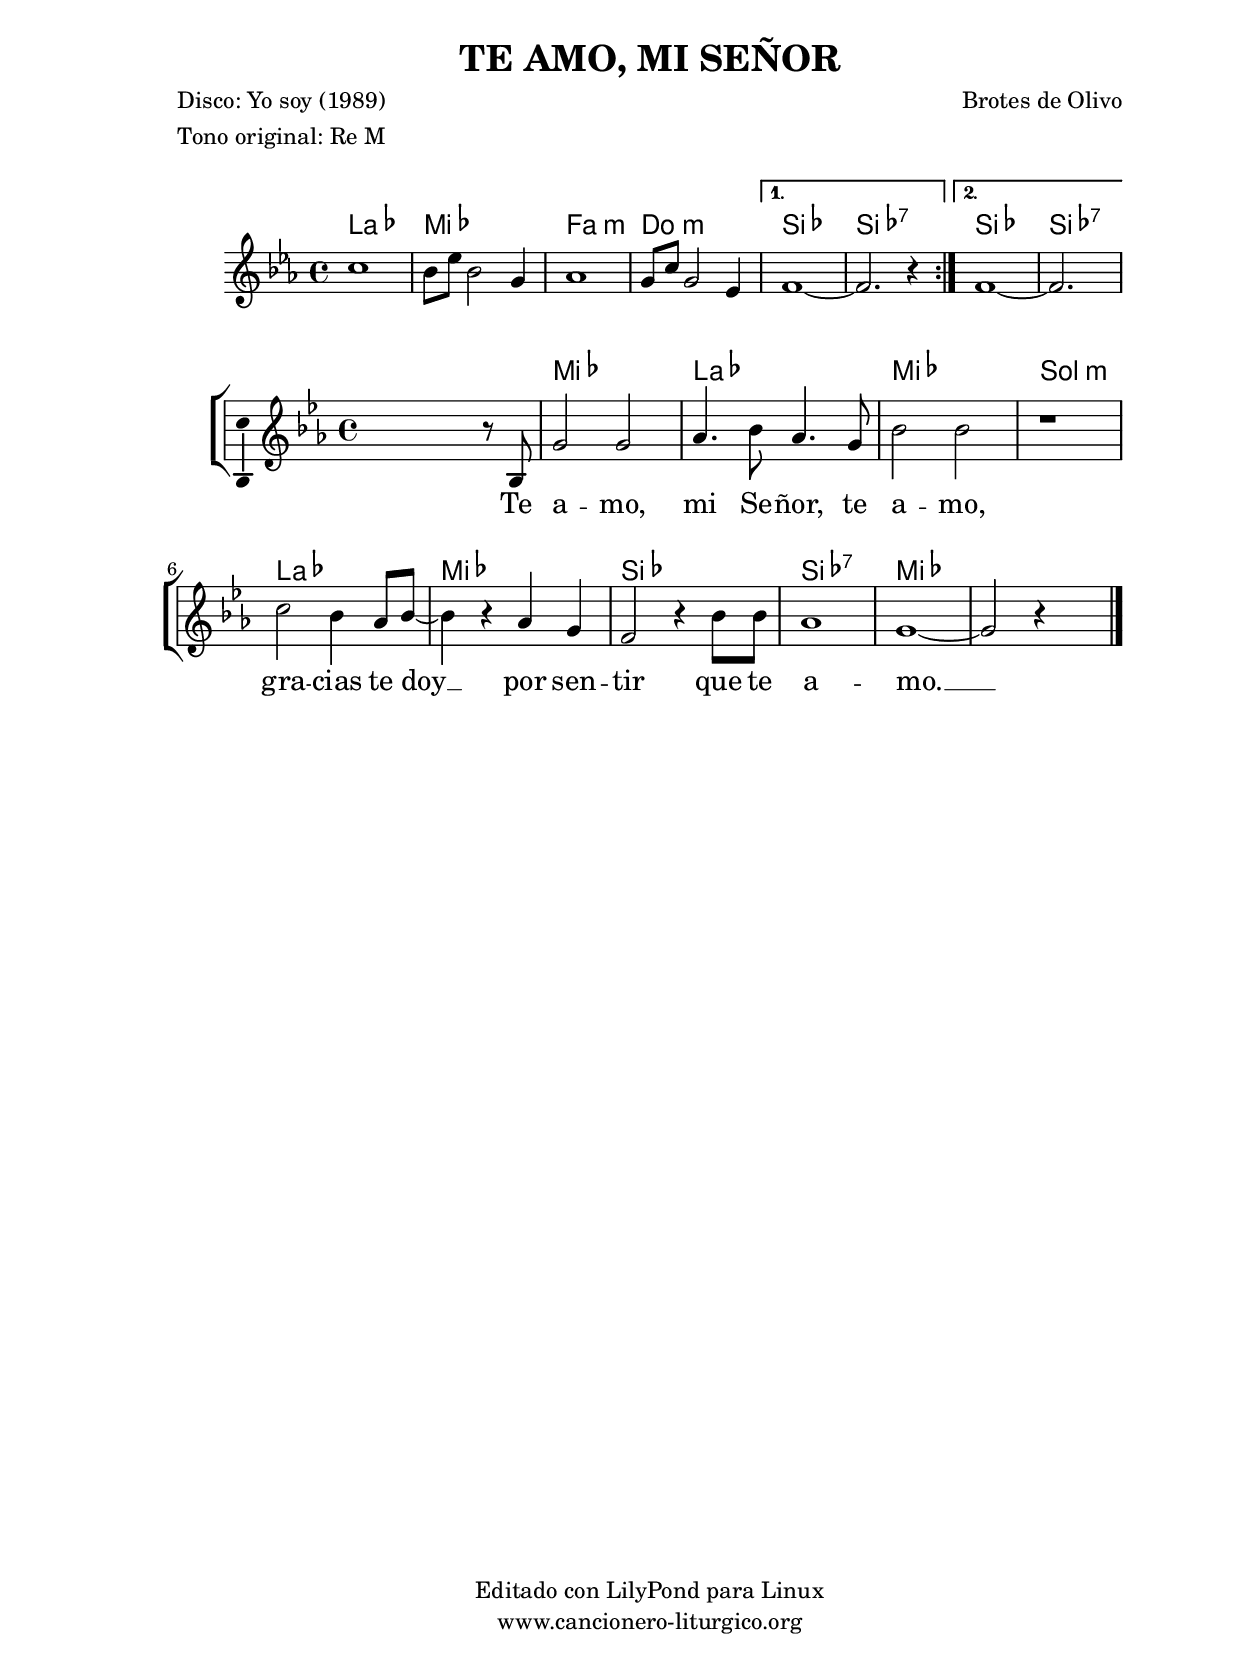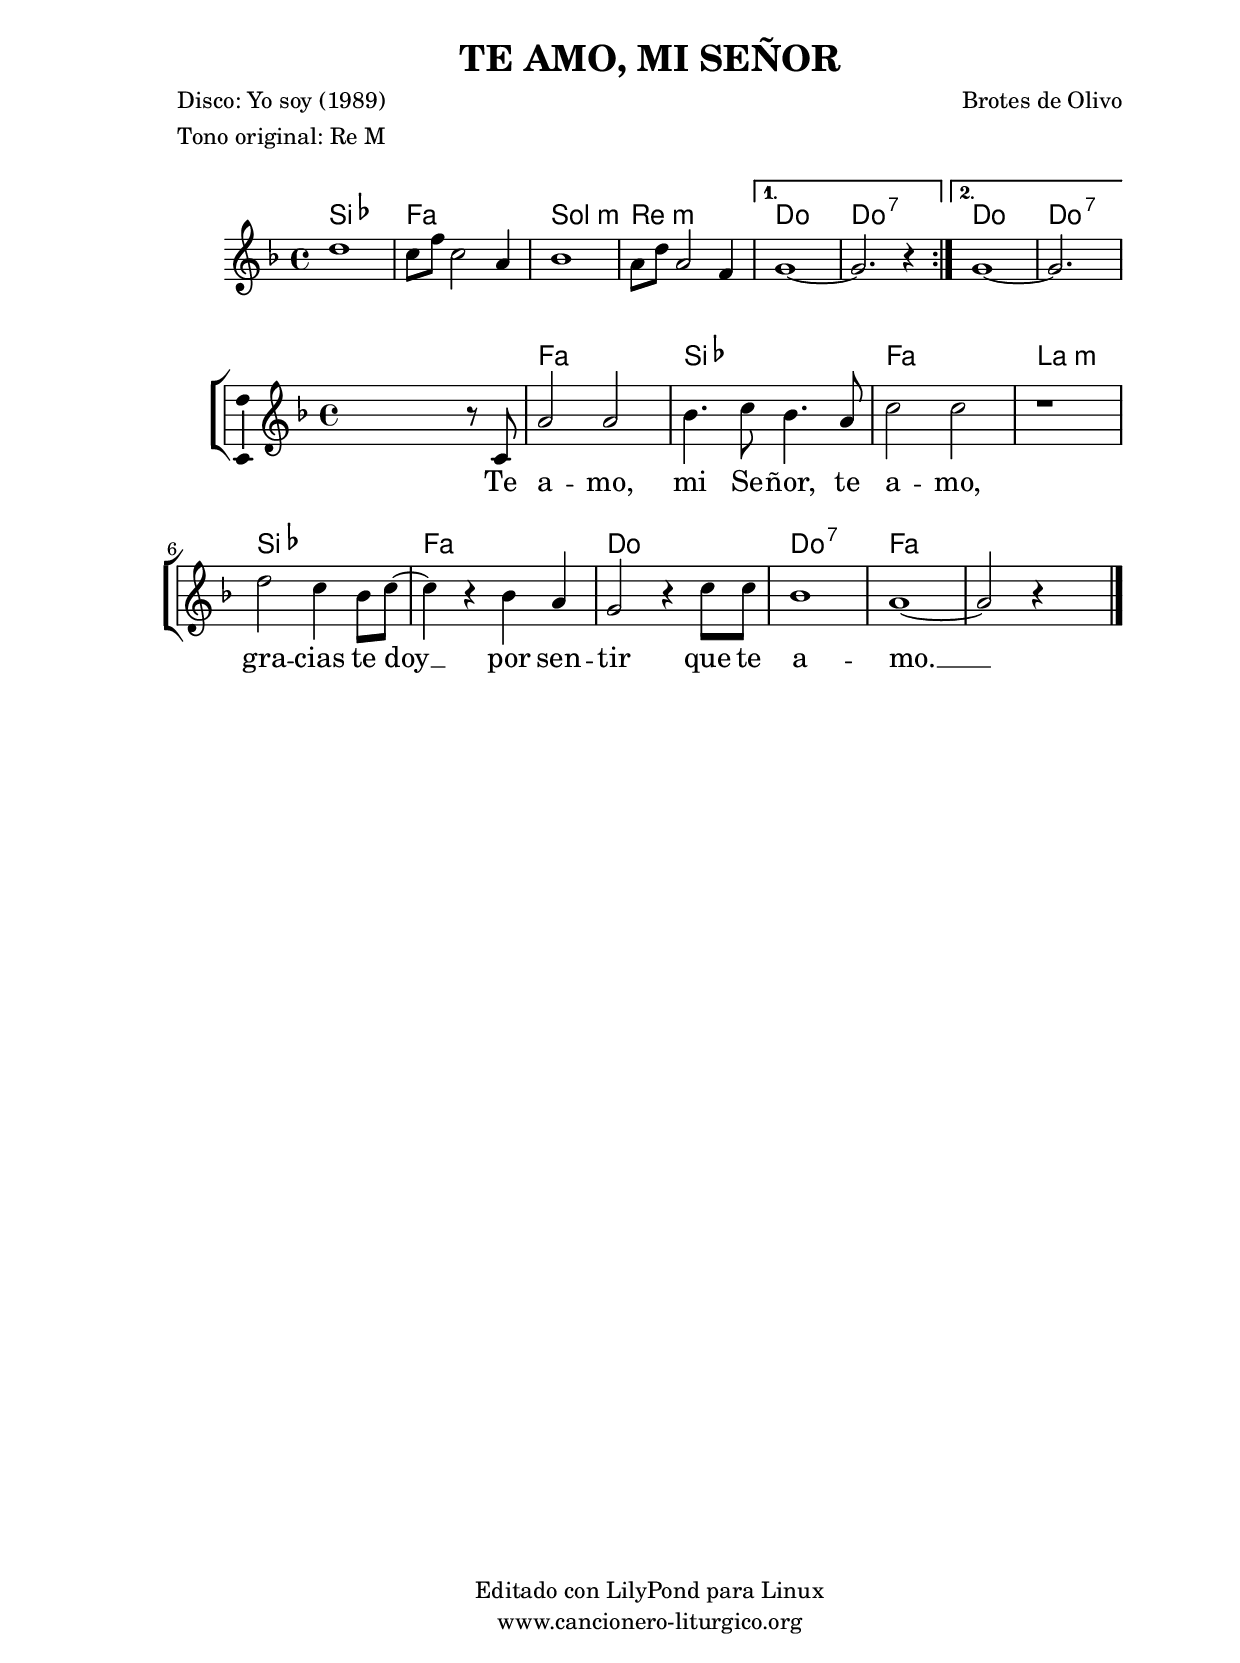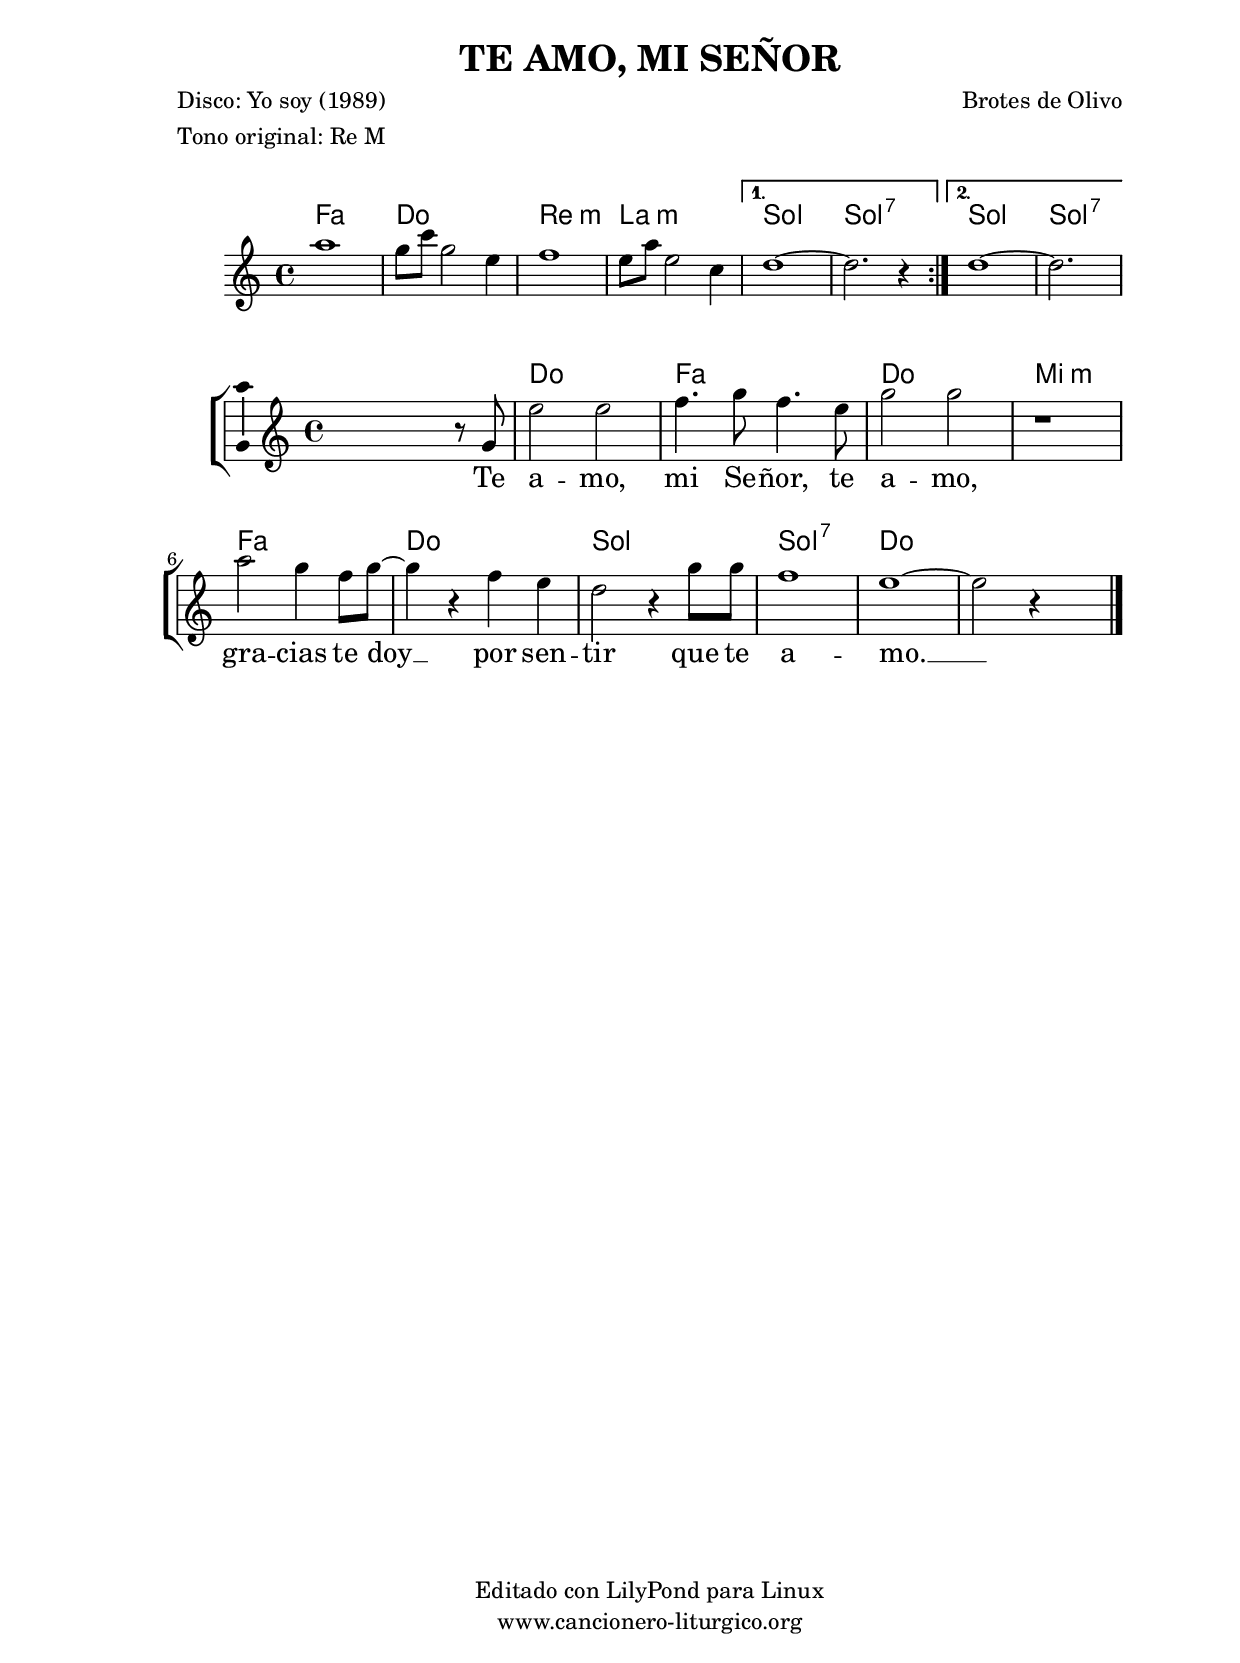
%
%para convertir .midi en .wav:
%timidity filename.midi -Ow -o finename.wav
%
%
%Para convertir de .wav a .mp3:
%lame -h -m j filename.wav
%
%
%para escuchar el midi:
%timidity nombrefichero.midi
%


%versión de lilypond para la que se ha escrito esta partitura:
\version "2.16.0"

	%Tamaño papel
	#(set-default-paper-size "a4")
	%Tamaño partitura
	#(set-global-staff-size 20)
	%No responde al pulsar sobre una nota
	#(ly:set-option 'point-and-click #f)

%parámetros del encabezamiento:
\header {
	title = "TE AMO, MI SEÑOR"
	subtitle = ""
	composer = "Brotes de Olivo"
	poet = "Disco: Yo soy (1989)"
	meter = "Tono original: Re M"
	arranger = ""
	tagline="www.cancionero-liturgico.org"
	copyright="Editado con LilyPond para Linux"
	}

%parámetros asociados al papel:
\paper  {
	oddHeaderMarkup = \markup {\fill-line { \on-the-fly #not-first-page \fromproperty #'header:title \on-the-fly #not-first-page \fromproperty #'header:composer }}
	evenHeaderMarkup = \markup {\fill-line { \fromproperty #'header:composer \fromproperty #'header:title }}
	#(set-paper-size "a4")
	print-page-number = ##f
	first-page-number = 1
	print-first-page-number = ##f
%	head-separation = 3.0 \cm
	top-margin = 2.0 \cm
	bottom-margin = 0.5\cm
%%%	bottom-margin = -2.0\cm
	left-margin = 3.0 \cm
	line-width = 16.0 \cm 
	indent = 8\mm
	interscoreline = 2.\mm
	between-system-space = 15\mm
%	para que las partituras no llenen la hoja:
	ragged-bottom = ##t
%	idem para la última hoja:
	ragged-last-bottom = ##f
%	para que las partituras llenen el ancho del papel:
	ragged-last = ##f
	after-title-space = 2.5 \cm
%page-count=1
%system-count=8

	%Flexible Vertical Spacing
%	markup-markup-spacing =
%	#'((basic-distance . 15) (minimum-distance . 15) (padding . 3))
	markup-system-spacing =
	#'((basic-distance . 15) (minimum-distance . 15) (padding . 3))
	system-system-spacing =
	#'((basic-distance . 15) (minimum-distance . 15) (padding . 3))
	score-system-spacing =
	#'((basic-distance . 15) (minimum-distance . 15) (padding . 5))
%	top-system-spacing = % header
%	#'((basic-distance . 8) (minimum-distance . 0) (padding . 0))
%	top-markup-spacing =
%	#'((basic-distance . 20) (minimum-distance . 20) (padding . 0))
	last-bottom-spacing = % footer
	#'((basic-distance . 5) (minimum-distance . 5) (padding . 0))
%	score-markup-spacing =
%	#'((basic-distance . 16) (minimum-distance . 13) (padding . 0))

	}


%parámetros que afectan a toda la partitura:
global =  {
	%clave de sol (G):
	\clef G
	%armadura:
	\transpose d ees
	\key d \major
	\tempo 4=140
	\set Score.tempoHideNote = ##t
	}


acordesintro = {
	\italianChords
	\chordmode {
	\transpose d ees
{

\repeat volta 2 {
g1 d e:m b:m
}
\alternative {
{
a a:7
}
{
a a:7
}
}

}
}
}

melodiaintro = 

	\transpose d ees
{
	\relative c''{
	\time 4/4

\repeat volta 2 {
b1
a8 d a2 fis4
g1
fis8 b fis2 d4
}
\alternative {
{
e1~
e2. r4
}
{
e1~
e2. s4
}
}

%\bar "|."
}
}


acordes = {
	\italianChords
	\chordmode {
	\transpose d ees
{

s1
d1 g d fis:m g d a a:7 d s

	}
	}
}

melodia = 

	\transpose d ees
{
	\relative c'{
	\time 4/4

s2 s4 r8 a
fis'2 fis
g4. a8 g4. fis8
a2 a
r1
b2 a4 g8 a~
a4 r4 g4 fis
e2 r4 a8 a
g1
fis1~
fis2 r4 s4

\bar "|."
	}
	}


texto = \lyricmode {
Te a -- mo, mi Se -- ñor, te a -- mo,
gra -- cias te doy __ por sen -- tir que te a -- mo. __


	}


acordesintroStaff = \context ChordNames = acordesintroStaff <<
	\set chordChanges = ##t
	\acordesintro
	>>

acordesStaff = \context ChordNames = acordesStaff <<
	\set chordChanges = ##t
	\acordes
	>>


vozintroStaff = \context Voice = vozintroStaff
<<
	\override Staff.StaffSymbol #'staff-space = #(magstep -0.35)
	\set Staff.midiInstrument = #"english horn"
	\set Staff.midiMinimumVolume = #0.7
	\set Staff.midiMaximumVolume = #0.9
	\global
	\melodiaintro
	>>

vozStaff = \context Voice = vozStaff
\with {\consists "Ambitus_engraver"}
<<
%	\set Staff.instrumentName = ""
%	\set Staff.shortInstrumentName = ""
%	\set Staff.midiInstrument = #"clarinet"
%	\set Staff.midiInstrument = #"cello"
%	\set Staff.midiInstrument = #"flute"
	\set Staff.midiInstrument = #"electric guitar (jazz)"
%	\set Staff.midiInstrument = #"english horn"
%	\set Staff.midiInstrument = #"violin"
%	\set Staff.midiInstrument = #"glockenspiel"
	\set Staff.midiMinimumVolume = #0.7
	\set Staff.midiMaximumVolume = #0.9
	\global
	\melodia
	>>

textoStaff = \context Lyrics = textoStaff <<
	\lyricsto vozStaff \texto
	>>

\book {
	\score {
		\context ChoirStaff {
%			\override StaffGroup.SystemStartBracket #'collapse-height = #1
%			\override Score.SystemStartBar #'collapse-height = #1
			<<
			\acordesintroStaff
			\vozintroStaff
			>>
			}
		\layout {
%system-count=2
	    		\context {
				\Lyrics
				\override LyricText #'font-size = #2
				}
	   		 \context {
				\Score
				\override StaffSymbol #'staff-space = #(magstep +3)
				}
			}
		}
	\score {
		\context ChoirStaff {
			\override StaffGroup.SystemStartBracket #'collapse-height = #1
			\override Score.SystemStartBar #'collapse-height = #1
			<<
			\acordesStaff
			\vozStaff
			\textoStaff
			>>
			}
		\layout {
	    		\context {
				\Lyrics
				\override LyricText #'font-size = #2
				}
	   		 \context {
				\Score
				\override StaffSymbol #'staff-space = #(magstep +3)
				}
			}
		}
	\score {
		\unfoldRepeats
		\context ChoirStaff {
			<<
			\acordesintroStaff
			\vozintroStaff
			>>
			<<
			\acordesStaff
			\vozStaff
			>>
			}
		\midi {
	  		\context {
	  			\Score
				tempoWholesPerMinute = #(ly:make-moment 70 4)
				}
			}
		}
	}



#(define output-suffix "C")
\book {
	\score {
		\context ChoirStaff {
%			\override StaffGroup.SystemStartBracket #'collapse-height = #1
%			\override Score.SystemStartBar #'collapse-height = #1
\transpose c d
			<<
			\acordesintroStaff
			\vozintroStaff
			>>
			}
		\layout {
%system-count=2
	    		\context {
				\Lyrics
				\override LyricText #'font-size = #2
				}
	   		 \context {
				\Score
				\override StaffSymbol #'staff-space = #(magstep +3)
				}
			}
		}
	\score {
		\context ChoirStaff {
			\override StaffGroup.SystemStartBracket #'collapse-height = #1
			\override Score.SystemStartBar #'collapse-height = #1
\transpose c d
			<<
			\acordesStaff
			\vozStaff
			\textoStaff
			>>
			}
		\layout {
	    		\context {
				\Lyrics
				\override LyricText #'font-size = #2
				}
	   		 \context {
				\Score
				\override StaffSymbol #'staff-space = #(magstep +3)
				}
			}
		}
	}

#(define output-suffix "S")
\book {
	\score {
		\context ChoirStaff {
%			\override StaffGroup.SystemStartBracket #'collapse-height = #1
%			\override Score.SystemStartBar #'collapse-height = #1
\transpose c a
			<<
			\acordesintroStaff
			\vozintroStaff
			>>
			}
		\layout {
%system-count=2
	    		\context {
				\Lyrics
				\override LyricText #'font-size = #2
				}
	   		 \context {
				\Score
				\override StaffSymbol #'staff-space = #(magstep +3)
				}
			}
		}
	\score {
		\context ChoirStaff {
			\override StaffGroup.SystemStartBracket #'collapse-height = #1
			\override Score.SystemStartBar #'collapse-height = #1
\transpose c a
			<<
			\acordesStaff
			\vozStaff
			\textoStaff
			>>
			}
		\layout {
	    		\context {
				\Lyrics
				\override LyricText #'font-size = #2
				}
	   		 \context {
				\Score
				\override StaffSymbol #'staff-space = #(magstep +3)
				}
			}
		}
	}


